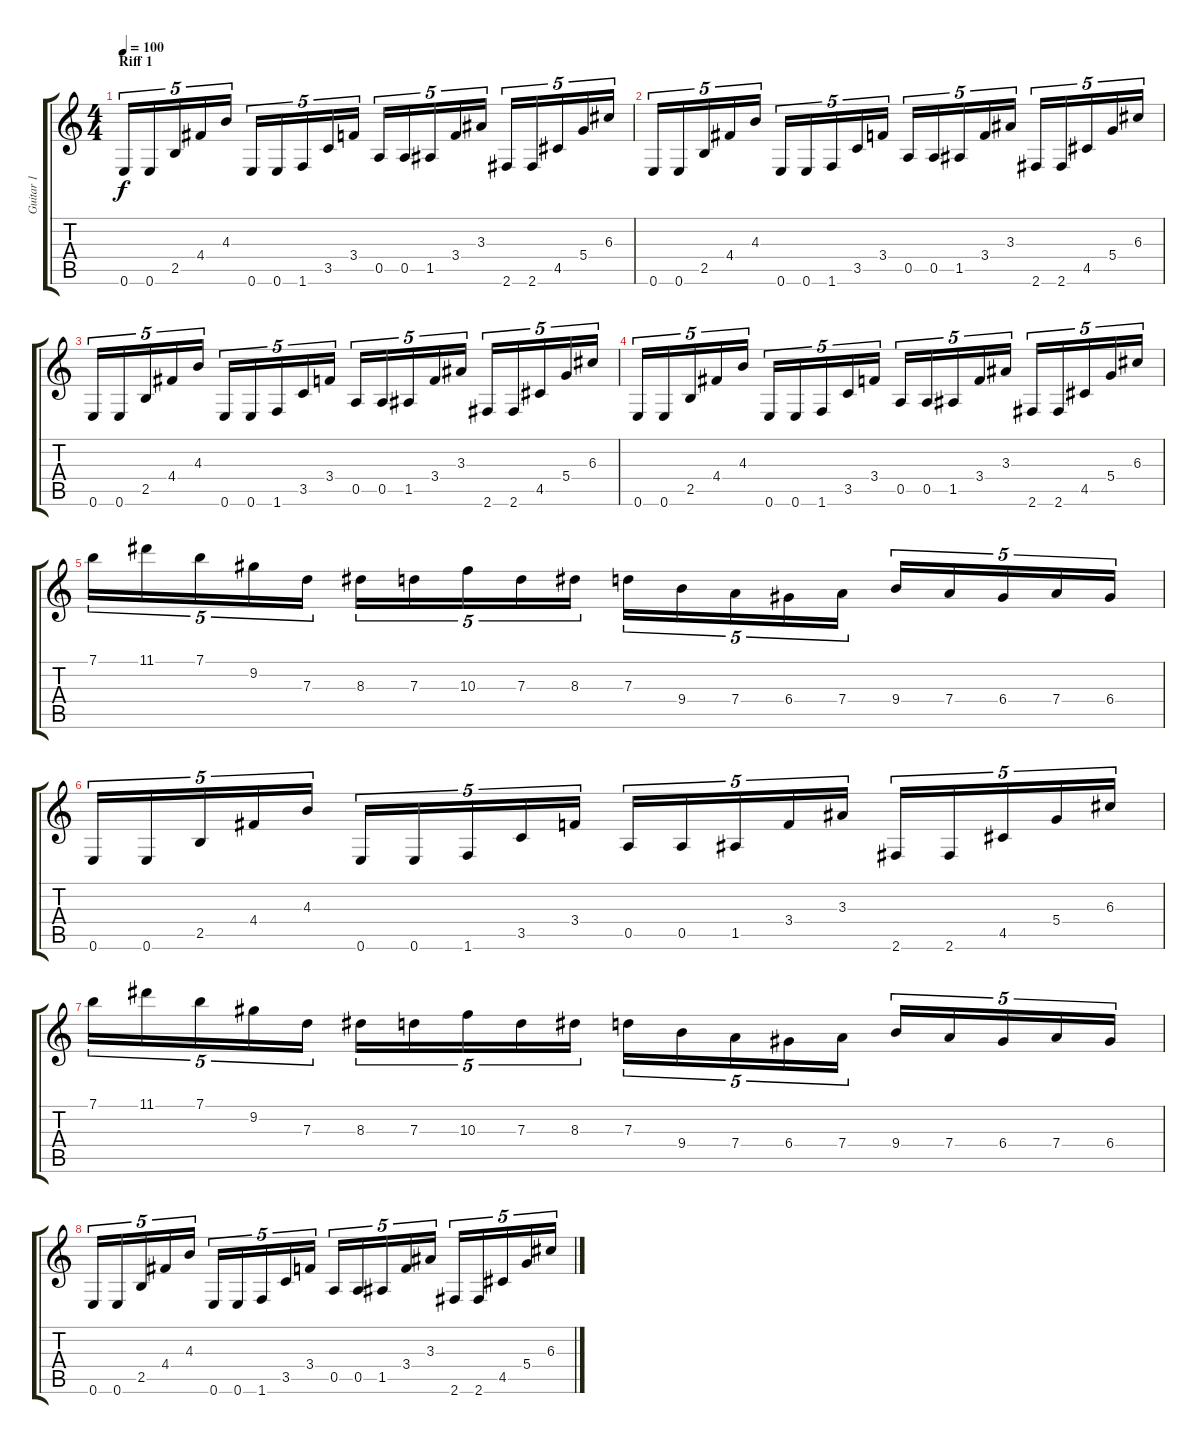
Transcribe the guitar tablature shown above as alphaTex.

\track ("Guitar 1" "Guitar 1") {instrument distortionguitar}
\staff {score tabs}
\tuning (E4 B3 G3 D3 A2 E2) {hide}
\ts (4 4)
\section ("" "Riff 1")
\tempo 100
\clef g2
\ks c
0.6.16{tu (5 4) dy f instrument distortionguitar} 0.6.16{tu (5 4)} 2.5.16{tu (5 4)} 4.4.16{tu (5 4)} 4.3.16{tu (5 4)} 0.6.16{tu (5 4)} 0.6.16{tu (5 4)} 1.6.16{tu (5 4)} 3.5.16{tu (5 4)} 3.4.16{tu (5 4)} 0.5.16{tu (5 4)} 0.5.16{tu (5 4)} 1.5.16{tu (5 4)} 3.4.16{tu (5 4)} 3.3.16{tu (5 4)} 2.6.16{tu (5 4)} 2.6.16{tu (5 4)} 4.5.16{tu (5 4)} 5.4.16{tu (5 4)} 6.3.16{tu (5 4)} |
0.6.16{tu (5 4)} 0.6.16{tu (5 4)} 2.5.16{tu (5 4)} 4.4.16{tu (5 4)} 4.3.16{tu (5 4)} 0.6.16{tu (5 4)} 0.6.16{tu (5 4)} 1.6.16{tu (5 4)} 3.5.16{tu (5 4)} 3.4.16{tu (5 4)} 0.5.16{tu (5 4)} 0.5.16{tu (5 4)} 1.5.16{tu (5 4)} 3.4.16{tu (5 4)} 3.3.16{tu (5 4)} 2.6.16{tu (5 4)} 2.6.16{tu (5 4)} 4.5.16{tu (5 4)} 5.4.16{tu (5 4)} 6.3.16{tu (5 4)} |
0.6.16{tu (5 4)} 0.6.16{tu (5 4)} 2.5.16{tu (5 4)} 4.4.16{tu (5 4)} 4.3.16{tu (5 4)} 0.6.16{tu (5 4)} 0.6.16{tu (5 4)} 1.6.16{tu (5 4)} 3.5.16{tu (5 4)} 3.4.16{tu (5 4)} 0.5.16{tu (5 4)} 0.5.16{tu (5 4)} 1.5.16{tu (5 4)} 3.4.16{tu (5 4)} 3.3.16{tu (5 4)} 2.6.16{tu (5 4)} 2.6.16{tu (5 4)} 4.5.16{tu (5 4)} 5.4.16{tu (5 4)} 6.3.16{tu (5 4)} |
0.6.16{tu (5 4)} 0.6.16{tu (5 4)} 2.5.16{tu (5 4)} 4.4.16{tu (5 4)} 4.3.16{tu (5 4)} 0.6.16{tu (5 4)} 0.6.16{tu (5 4)} 1.6.16{tu (5 4)} 3.5.16{tu (5 4)} 3.4.16{tu (5 4)} 0.5.16{tu (5 4)} 0.5.16{tu (5 4)} 1.5.16{tu (5 4)} 3.4.16{tu (5 4)} 3.3.16{tu (5 4)} 2.6.16{tu (5 4)} 2.6.16{tu (5 4)} 4.5.16{tu (5 4)} 5.4.16{tu (5 4)} 6.3.16{tu (5 4)} |
7.1.16{tu (5 4)} 11.1.16{tu (5 4)} 7.1.16{tu (5 4)} 9.2.16{tu (5 4)} 7.3.16{tu (5 4)} 8.3.16{tu (5 4)} 7.3.16{tu (5 4)} 10.3.16{tu (5 4)} 7.3.16{tu (5 4)} 8.3.16{tu (5 4)} 7.3.16{tu (5 4)} 9.4.16{tu (5 4)} 7.4.16{tu (5 4)} 6.4.16{tu (5 4)} 7.4.16{tu (5 4)} 9.4.16{tu (5 4)} 7.4.16{tu (5 4)} 6.4.16{tu (5 4)} 7.4.16{tu (5 4)} 6.4.16{tu (5 4)} |
0.6.16{tu (5 4)} 0.6.16{tu (5 4)} 2.5.16{tu (5 4)} 4.4.16{tu (5 4)} 4.3.16{tu (5 4)} 0.6.16{tu (5 4)} 0.6.16{tu (5 4)} 1.6.16{tu (5 4)} 3.5.16{tu (5 4)} 3.4.16{tu (5 4)} 0.5.16{tu (5 4)} 0.5.16{tu (5 4)} 1.5.16{tu (5 4)} 3.4.16{tu (5 4)} 3.3.16{tu (5 4)} 2.6.16{tu (5 4)} 2.6.16{tu (5 4)} 4.5.16{tu (5 4)} 5.4.16{tu (5 4)} 6.3.16{tu (5 4)} |
7.1.16{tu (5 4)} 11.1.16{tu (5 4)} 7.1.16{tu (5 4)} 9.2.16{tu (5 4)} 7.3.16{tu (5 4)} 8.3.16{tu (5 4)} 7.3.16{tu (5 4)} 10.3.16{tu (5 4)} 7.3.16{tu (5 4)} 8.3.16{tu (5 4)} 7.3.16{tu (5 4)} 9.4.16{tu (5 4)} 7.4.16{tu (5 4)} 6.4.16{tu (5 4)} 7.4.16{tu (5 4)} 9.4.16{tu (5 4)} 7.4.16{tu (5 4)} 6.4.16{tu (5 4)} 7.4.16{tu (5 4)} 6.4.16{tu (5 4)} |
0.6.16{tu (5 4)} 0.6.16{tu (5 4)} 2.5.16{tu (5 4)} 4.4.16{tu (5 4)} 4.3.16{tu (5 4)} 0.6.16{tu (5 4)} 0.6.16{tu (5 4)} 1.6.16{tu (5 4)} 3.5.16{tu (5 4)} 3.4.16{tu (5 4)} 0.5.16{tu (5 4)} 0.5.16{tu (5 4)} 1.5.16{tu (5 4)} 3.4.16{tu (5 4)} 3.3.16{tu (5 4)} 2.6.16{tu (5 4)} 2.6.16{tu (5 4)} 4.5.16{tu (5 4)} 5.4.16{tu (5 4)} 6.3.16{tu (5 4)}
